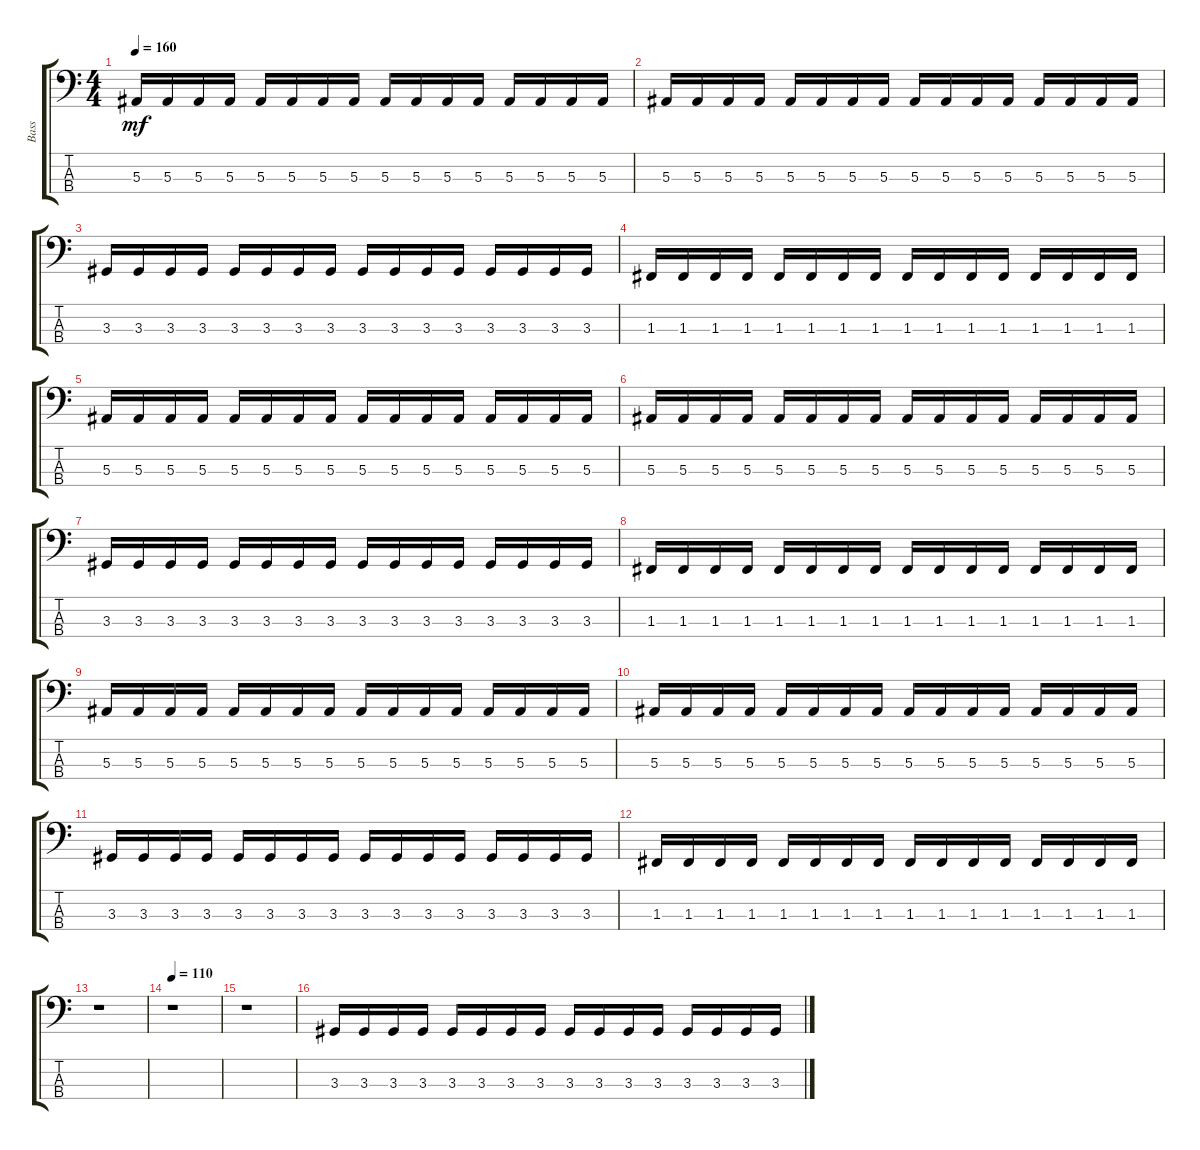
\track ("Bass" "Bass") {instrument electricbassfinger}
\staff {score tabs}
\tuning (Eb2 Bb1 F1 C1) {hide}
\ts (4 4)
\tempo 160
\clef f4
\ks c
5.3.16{dy mf} 5.3.16 5.3.16 5.3.16 5.3.16 5.3.16 5.3.16 5.3.16 5.3.16 5.3.16 5.3.16 5.3.16 5.3.16 5.3.16 5.3.16 5.3.16 |
5.3.16 5.3.16 5.3.16 5.3.16 5.3.16 5.3.16 5.3.16 5.3.16 5.3.16 5.3.16 5.3.16 5.3.16 5.3.16 5.3.16 5.3.16 5.3.16 |
3.3.16 3.3.16 3.3.16 3.3.16 3.3.16 3.3.16 3.3.16 3.3.16 3.3.16 3.3.16 3.3.16 3.3.16 3.3.16 3.3.16 3.3.16 3.3.16 |
1.3.16 1.3.16 1.3.16 1.3.16 1.3.16 1.3.16 1.3.16 1.3.16 1.3.16 1.3.16 1.3.16 1.3.16 1.3.16 1.3.16 1.3.16 1.3.16 |
5.3.16 5.3.16 5.3.16 5.3.16 5.3.16 5.3.16 5.3.16 5.3.16 5.3.16 5.3.16 5.3.16 5.3.16 5.3.16 5.3.16 5.3.16 5.3.16 |
5.3.16 5.3.16 5.3.16 5.3.16 5.3.16 5.3.16 5.3.16 5.3.16 5.3.16 5.3.16 5.3.16 5.3.16 5.3.16 5.3.16 5.3.16 5.3.16 |
3.3.16 3.3.16 3.3.16 3.3.16 3.3.16 3.3.16 3.3.16 3.3.16 3.3.16 3.3.16 3.3.16 3.3.16 3.3.16 3.3.16 3.3.16 3.3.16 |
1.3.16 1.3.16 1.3.16 1.3.16 1.3.16 1.3.16 1.3.16 1.3.16 1.3.16 1.3.16 1.3.16 1.3.16 1.3.16 1.3.16 1.3.16 1.3.16 |
5.3.16 5.3.16 5.3.16 5.3.16 5.3.16 5.3.16 5.3.16 5.3.16 5.3.16 5.3.16 5.3.16 5.3.16 5.3.16 5.3.16 5.3.16 5.3.16 |
5.3.16 5.3.16 5.3.16 5.3.16 5.3.16 5.3.16 5.3.16 5.3.16 5.3.16 5.3.16 5.3.16 5.3.16 5.3.16 5.3.16 5.3.16 5.3.16 |
3.3.16 3.3.16 3.3.16 3.3.16 3.3.16 3.3.16 3.3.16 3.3.16 3.3.16 3.3.16 3.3.16 3.3.16 3.3.16 3.3.16 3.3.16 3.3.16 |
1.3.16 1.3.16 1.3.16 1.3.16 1.3.16 1.3.16 1.3.16 1.3.16 1.3.16 1.3.16 1.3.16 1.3.16 1.3.16 1.3.16 1.3.16 1.3.16 |
r.1 |
\tempo 110
r.1 |
r.1 |
3.3.16 3.3.16 3.3.16 3.3.16 3.3.16 3.3.16 3.3.16 3.3.16 3.3.16 3.3.16 3.3.16 3.3.16 3.3.16 3.3.16 3.3.16 3.3.16
